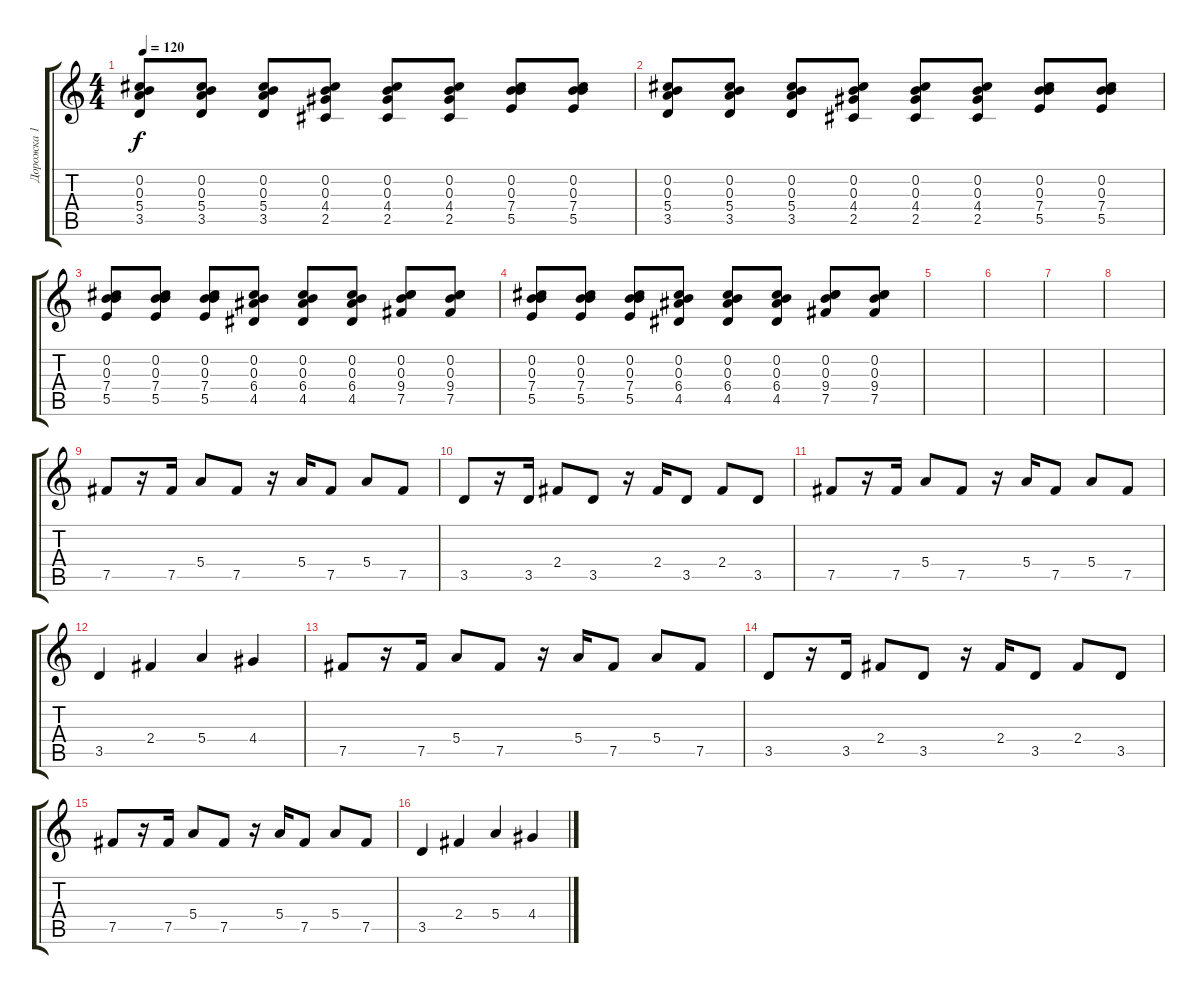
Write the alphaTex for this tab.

\track ("Дорожка 1" "Дорожка 1") {instrument acousticguitarsteel}
\staff {score tabs}
\tuning (Gb4 Db4 B3 E3 B2 E2) {hide}
\ts (4 4)
\tempo 120
\clef g2
\ks c
(0.2 0.3 5.4 3.5).8{dy f} (0.2 0.3 5.4 3.5).8 (0.2 0.3 5.4 3.5).8 (0.2 0.3 4.4 2.5).8 (0.2 0.3 4.4 2.5).8 (0.2 0.3 4.4 2.5).8 (0.2 0.3 7.4 5.5).8 (0.2 0.3 7.4 5.5).8 |
(0.2 0.3 5.4 3.5).8 (0.2 0.3 5.4 3.5).8 (0.2 0.3 5.4 3.5).8 (0.2 0.3 4.4 2.5).8 (0.2 0.3 4.4 2.5).8 (0.2 0.3 4.4 2.5).8 (0.2 0.3 7.4 5.5).8 (0.2 0.3 7.4 5.5).8 |
(0.2 0.3 7.4 5.5).8 (0.2 0.3 7.4 5.5).8 (0.2 0.3 7.4 5.5).8 (0.2 0.3 6.4 4.5).8 (0.2 0.3 6.4 4.5).8 (0.2 0.3 6.4 4.5).8 (0.2 0.3 9.4 7.5).8 (0.2 0.3 9.4 7.5).8 |
(0.2 0.3 7.4 5.5).8 (0.2 0.3 7.4 5.5).8 (0.2 0.3 7.4 5.5).8 (0.2 0.3 6.4 4.5).8 (0.2 0.3 6.4 4.5).8 (0.2 0.3 6.4 4.5).8 (0.2 0.3 9.4 7.5).8 (0.2 0.3 9.4 7.5).8 |
|
|
|
|
7.5.8 r.16 7.5.16 5.4.8 7.5.8 r.16 5.4.16 7.5.8 5.4.8 7.5.8 |
3.5.8 r.16 3.5.16 2.4.8 3.5.8 r.16 2.4.16 3.5.8 2.4.8 3.5.8 |
7.5.8 r.16 7.5.16 5.4.8 7.5.8 r.16 5.4.16 7.5.8 5.4.8 7.5.8 |
3.5.4 2.4.4 5.4.4 4.4.4 |
7.5.8 r.16 7.5.16 5.4.8 7.5.8 r.16 5.4.16 7.5.8 5.4.8 7.5.8 |
3.5.8 r.16 3.5.16 2.4.8 3.5.8 r.16 2.4.16 3.5.8 2.4.8 3.5.8 |
7.5.8 r.16 7.5.16 5.4.8 7.5.8 r.16 5.4.16 7.5.8 5.4.8 7.5.8 |
3.5.4 2.4.4 5.4.4 4.4.4
